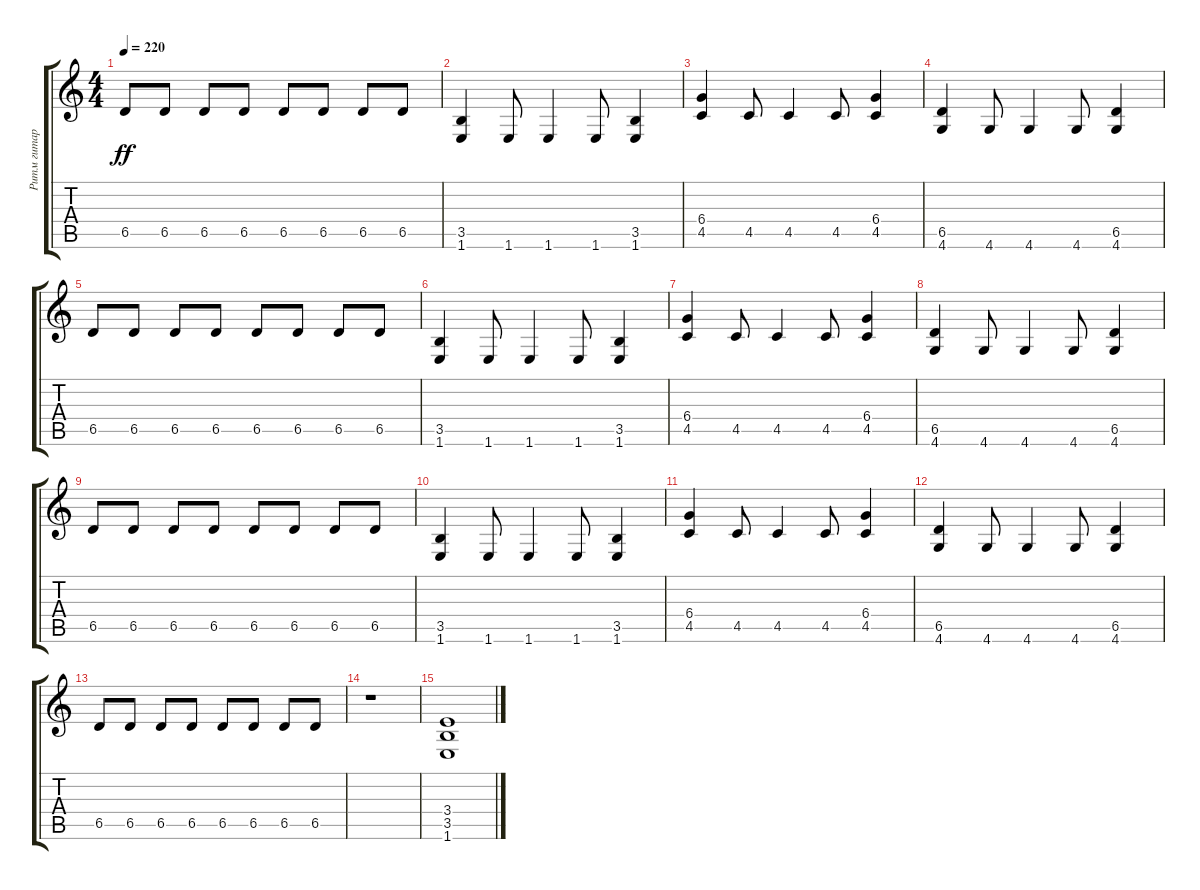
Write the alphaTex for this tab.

\track ("Ритм гитара" "Ритм гитар") {instrument distortionguitar}
\staff {score tabs}
\tuning (Eb4 Bb3 Gb3 Db3 Ab2 Eb2) {hide}
\ts (4 4)
\tempo 220
\clef g2
\ks c
6.5.8{dy ff} 6.5.8 6.5.8 6.5.8 6.5.8 6.5.8 6.5.8 6.5.8 |
(3.5 1.6).4 1.6.8 1.6.4 1.6.8 (3.5 1.6).4 |
(6.4 4.5).4 4.5.8 4.5.4 4.5.8 (6.4 4.5).4 |
(6.5 4.6).4 4.6.8 4.6.4 4.6.8 (6.5 4.6).4 |
6.5.8 6.5.8 6.5.8 6.5.8 6.5.8 6.5.8 6.5.8 6.5.8 |
(3.5 1.6).4 1.6.8 1.6.4 1.6.8 (3.5 1.6).4 |
(6.4 4.5).4 4.5.8 4.5.4 4.5.8 (6.4 4.5).4 |
(6.5 4.6).4 4.6.8 4.6.4 4.6.8 (6.5 4.6).4 |
6.5.8 6.5.8 6.5.8 6.5.8 6.5.8 6.5.8 6.5.8 6.5.8 |
(3.5 1.6).4 1.6.8 1.6.4 1.6.8 (3.5 1.6).4 |
(6.4 4.5).4 4.5.8 4.5.4 4.5.8 (6.4 4.5).4 |
(6.5 4.6).4 4.6.8 4.6.4 4.6.8 (6.5 4.6).4 |
6.5.8 6.5.8 6.5.8 6.5.8 6.5.8 6.5.8 6.5.8 6.5.8 |
r.1 |
(3.4 3.5 1.6).1
